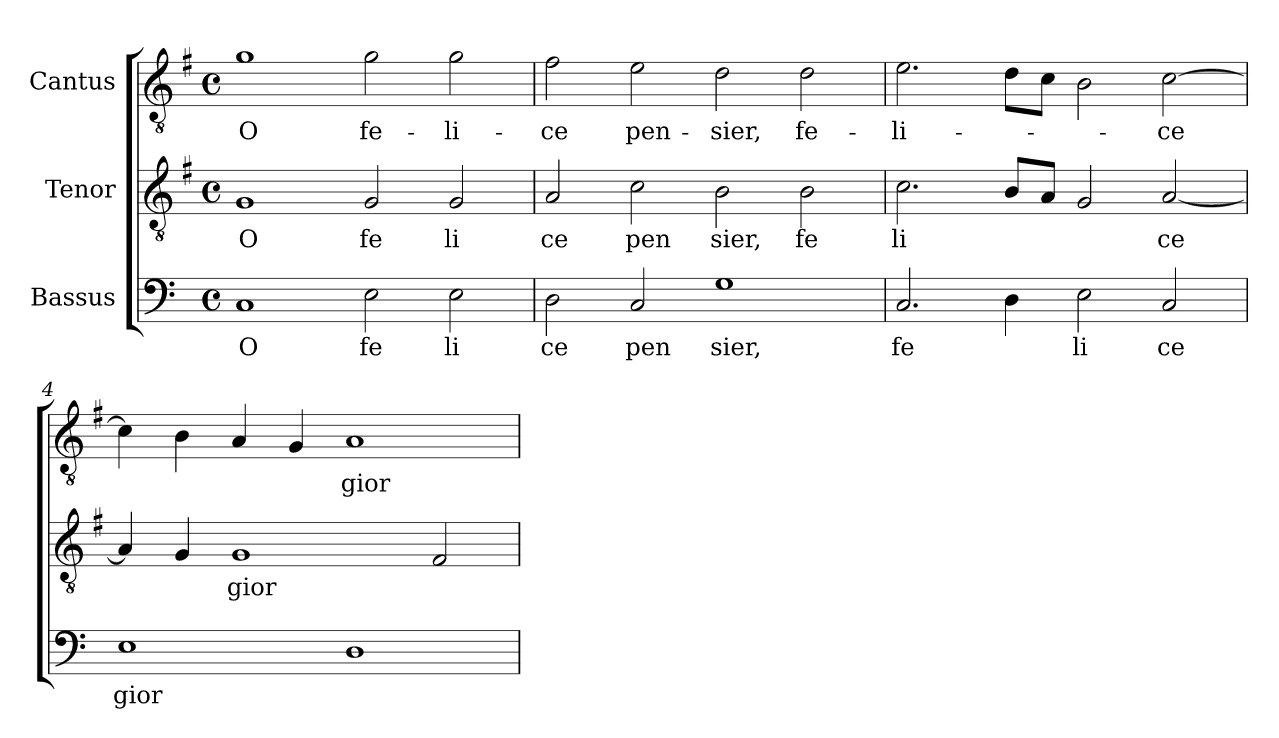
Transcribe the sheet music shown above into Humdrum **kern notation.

**kern	**text	**kern	**text	**kern	**text
*part3	*part3	*part2	*part2	*part1	*part1
*staff3	*staff3	*staff2	*staff2	*staff1	*staff1
*I"Bassus	*	*I"Tenor	*	*I"Cantus	*
!!LO:PB:g=z
*stria5	*	*stria5	*	*stria5	*
*clefF4	*	*clefGv2	*	*clefGv2	*
*	*	*ITrd-3c-5	*	*ITrd-3c-5	*
*	*	*k[]	*	*k[]	*
*	*	*C:	*	*C:	*
*M4/4	*	*M4/4	*	*M4/4	*
*met(c)	*	*met(c)	*	*met(c)	*
=1	=1	=1	=1	=1	=1
!	!LO:LY:b:cj	!	!LO:LY:b:cj	!	!LO:LY:b:cj
1C	-O	1c	-O	1cc	O
!	!LO:LY:b:cj	!	!LO:LY:b:cj	!	!LO:LY:b:cj
2E\	fe	2c/	fe	2cc\	fe-
!	!LO:LY:b:cj	!	!LO:LY:b:cj	!	!LO:LY:b:cj
2E\	li	2c/	li	2cc\	-li-
=2	=2	=2	=2	=2	=2
!	!LO:LY:b:cj	!	!LO:LY:b:cj	!	!LO:LY:b:cj
2D\	ce	2d/	ce	2b\	-ce
!	!LO:LY:b:cj	!	!LO:LY:b:cj	!	!LO:LY:b:cj
2C/	pen	2f\	pen	2a\	pen-
!	!LO:LY:b:cj	!	!LO:LY:b:cj	!	!LO:LY:b:cj
1G	sier,	2e\	sier,	2g\	-sier,
!	!	!	!LO:LY:b:cj	!	!LO:LY:b:cj
.	.	2e\	fe	2g\	fe-
=3	=3	=3	=3	=3	=3
!	!LO:LY:b:cj	!	!LO:LY:b:cj	!	!LO:LY:b:cj
2.C/	fe	2.f\	li	2.a\	-li-
4D\	.	8e/L	.	8g\L	.
.	.	8d/J	.	8f\J	.
!	!LO:LY:b:cj	!	!	!	!
2E\	li	2c/	.	2e\	.
!	!LO:LY:b:cj	!	!LO:LY:b:cj	!	!LO:LY:b:cj
2C/	ce	[<2d/	ce	[>2f\	-ce
=4	=4	=4	=4	=4	=4
!	!LO:LY:b	!	!	!	!
1E	gior	4d/]	.	4f\]	.
.	.	4c/	.	4e\	.
!	!	!	!LO:LY:b	!	!
.	.	1c	gior	4d/	.
.	.	.	.	4c/	.
!	!	!	!	!	!LO:LY:b:cj
1D	.	.	.	1d	gior-
.	.	2B/	.	.	.
=	=	=	=	=	=
*-	*-	*-	*-	*-	*-
